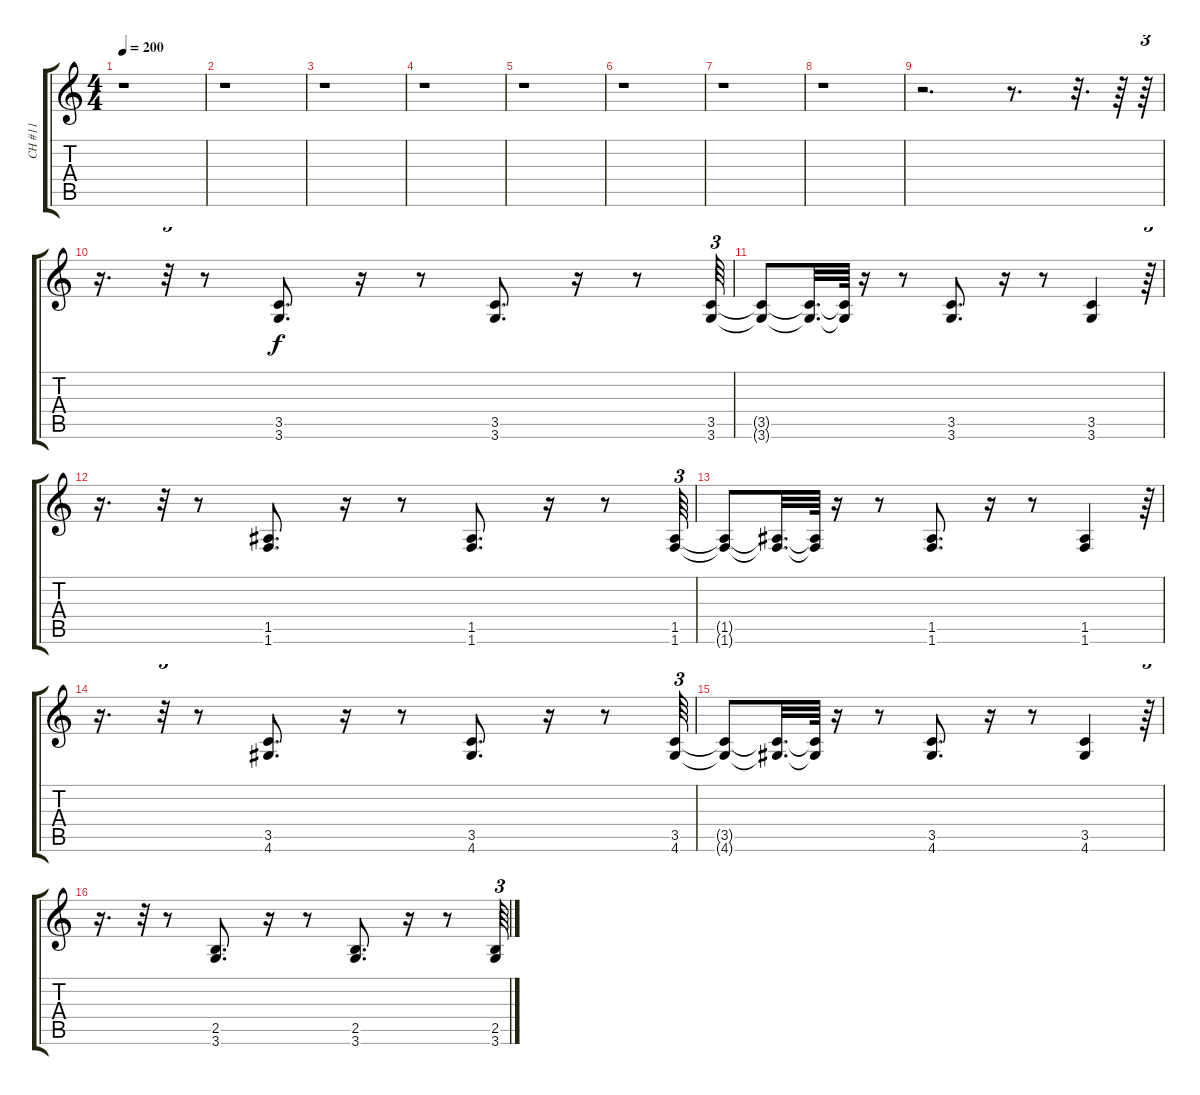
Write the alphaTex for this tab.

\track ("CH #11" "CH #11") {instrument distortionguitar}
\staff {score tabs}
\tuning (E4 B3 G3 D3 A2 E2) {hide}
\ts (4 4)
\tempo 200
\clef g2
\ks c
r.1{dy f} |
r.1 |
r.1 |
r.1 |
r.1 |
r.1 |
r.1 |
r.1 |
r.2{d} r.8{d} r.32{d} r.64 r.64{tu (3 2)} |
r.16{d} r.32{tu (3 2)} r.8 (3.5 3.6).8{d} r.16 r.8 (3.5 3.6).8{d} r.16 r.8 (3.5 3.6).64{tu (3 2)} |
(3.5{t} 3.6{t}).8 (3.5{t} 3.6{t}).32{d} (3.5{t} 3.6{t}).64 r.16 r.8 (3.5 3.6).8{d} r.16 r.8 (3.5 3.6).4 r.64{tu (3 2)} |
r.16{d} r.32{tu (3 2)} r.8 (1.5 1.6).8{d} r.16 r.8 (1.5 1.6).8{d} r.16 r.8 (1.5 1.6).64{tu (3 2)} |
(1.5{t} 1.6{t}).8 (1.5{t} 1.6{t}).32{d} (1.5{t} 1.6{t}).64 r.16 r.8 (1.5 1.6).8{d} r.16 r.8 (1.5 1.6).4 r.64{tu (3 2)} |
r.16{d} r.32{tu (3 2)} r.8 (3.5 4.6).8{d} r.16 r.8 (3.5 4.6).8{d} r.16 r.8 (3.5 4.6).64{tu (3 2)} |
(3.5{t} 4.6{t}).8 (3.5{t} 4.6{t}).32{d} (3.5{t} 4.6{t}).64 r.16 r.8 (3.5 4.6).8{d} r.16 r.8 (3.5 4.6).4 r.64{tu (3 2)} |
r.16{d} r.32{tu (3 2)} r.8 (2.5 3.6).8{d} r.16 r.8 (2.5 3.6).8{d} r.16 r.8 (2.5 3.6).64{tu (3 2)}
